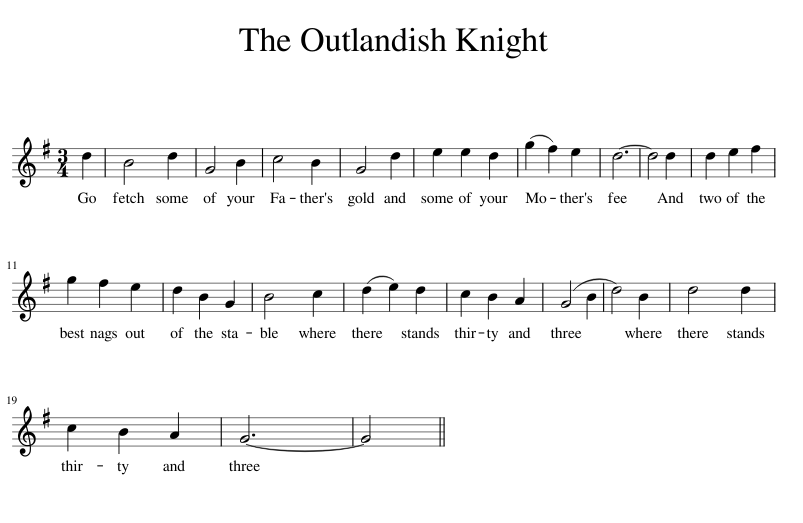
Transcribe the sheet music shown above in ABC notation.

X:1
L:1/8
M:3/4
I:linebreak $
K:G
V:1 treble
V:1
 d2 | B4 d2 | G4 B2 | c4 B2 | G4 d2 | %5
 e2 e2 d2 | (g2 f2) e2 | d6- | d4 d2 | d2 e2 f2 |$ %10
 g2 f2 e2 | d2 B2 G2 | B4 c2 | (d2 e2) d2 | c2 B2 A2 | %15
 (G4 B2 | d4) B2 | d4 d2 |$ c2 B2 A2 | G6- | %20
 G4 || %21
